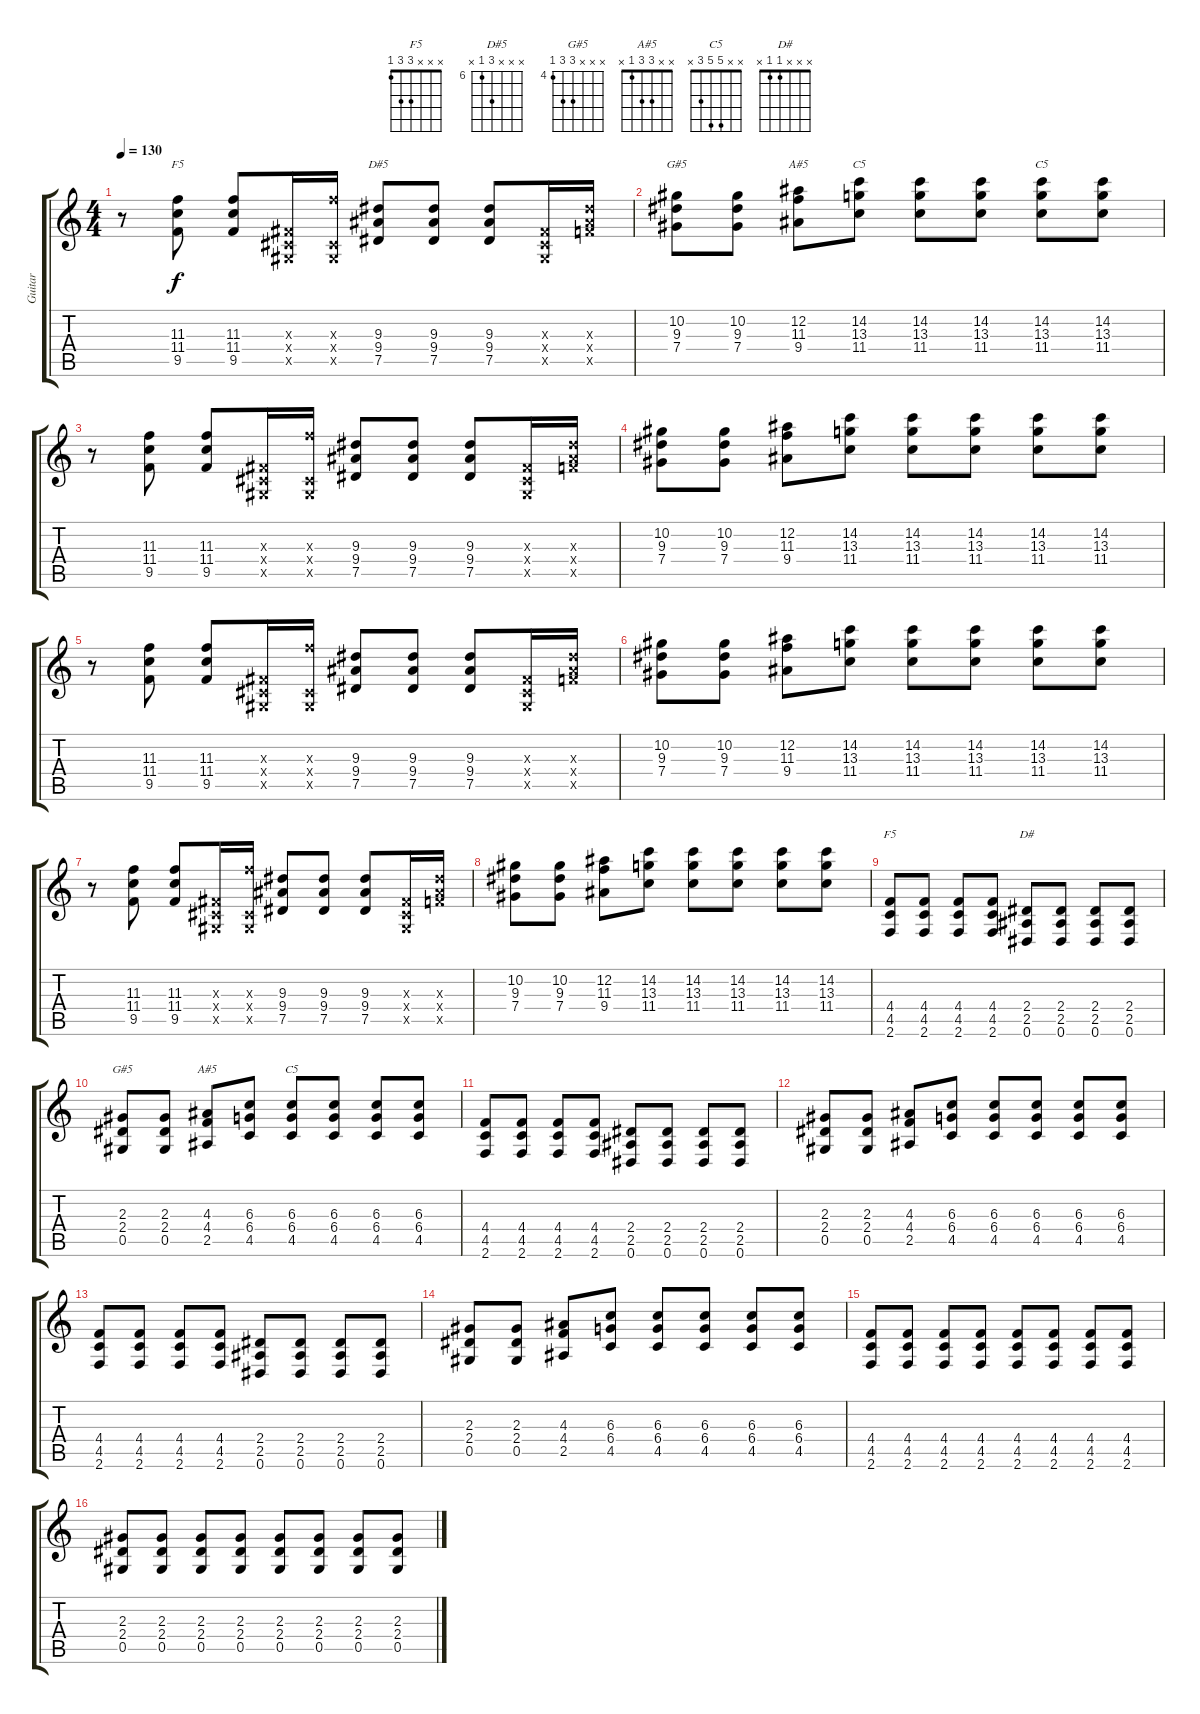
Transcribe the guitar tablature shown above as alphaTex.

\track ("Guitar" "Guitar") {instrument overdrivenguitar}
\staff {score tabs}
\tuning (Eb4 Bb3 Gb3 Db3 Ab2 Eb2) {hide}
\chord ("F5" x x x 10 8 x) {firstfret 8}
\chord ("D#5" x x x 8 6 x) {firstfret 6}
\chord ("G#5" x x 8 6 x x) {firstfret 6}
\chord ("A#5" x x 10 8 x x) {firstfret 8}
\chord ("C5" x x 12 10 x x) {firstfret 10}
\chord ("C5" x 13 12 10 x x) {firstfret 10}
\chord ("F5" x x x 3 3 1)
\chord ("D#" x x x 1 1 x)
\chord ("G#5" x x x 6 6 4) {firstfret 4}
\chord ("A#5" x x 3 3 1 x)
\chord ("C5" x x 5 5 3 x)
\ts (4 4)
\tempo 130
\clef g2
\ks c
r.8{dy f} (11.3 11.4 9.5).8{ch "F5" instrument electricguitarclean} (11.3 11.4 9.5).8 (0.3{x} 0.4{x} 0.5{x}).16 (11.3{x} 0.4{x} 0.5{x}).16 (9.3 9.4 7.5).8{ch "D#5"} (9.3 9.4 7.5).8 (9.3 9.4 7.5).8 (0.3{x} 0.4{x} 0.5{x}).16 (9.3{x} 9.4{x} 9.5{x}).16 |
(10.2 9.3 7.4).8{ch "G#5"} (10.2 9.3 7.4).8 (12.2 11.3 9.4).8{ch "A#5"} (14.2 13.3 11.4).8{ch "C5"} (14.2 13.3 11.4).8 (14.2 13.3 11.4).8 (14.2 13.3 11.4).8{ch "C5"} (14.2 13.3 11.4).8 |
r.8 (11.3 11.4 9.5).8 (11.3 11.4 9.5).8 (0.3{x} 0.4{x} 0.5{x}).16 (11.3{x} 0.4{x} 0.5{x}).16 (9.3 9.4 7.5).8 (9.3 9.4 7.5).8 (9.3 9.4 7.5).8 (0.3{x} 0.4{x} 0.5{x}).16 (9.3{x} 9.4{x} 9.5{x}).16 |
(10.2 9.3 7.4).8 (10.2 9.3 7.4).8 (12.2 11.3 9.4).8 (14.2 13.3 11.4).8 (14.2 13.3 11.4).8 (14.2 13.3 11.4).8 (14.2 13.3 11.4).8 (14.2 13.3 11.4).8 |
r.8 (11.3 11.4 9.5).8{instrument electricguitarclean} (11.3 11.4 9.5).8 (0.3{x} 0.4{x} 0.5{x}).16 (11.3{x} 0.4{x} 0.5{x}).16 (9.3 9.4 7.5).8 (9.3 9.4 7.5).8 (9.3 9.4 7.5).8 (0.3{x} 0.4{x} 0.5{x}).16 (9.3{x} 9.4{x} 9.5{x}).16 |
(10.2 9.3 7.4).8 (10.2 9.3 7.4).8 (12.2 11.3 9.4).8 (14.2 13.3 11.4).8 (14.2 13.3 11.4).8 (14.2 13.3 11.4).8 (14.2 13.3 11.4).8 (14.2 13.3 11.4).8 |
r.8 (11.3 11.4 9.5).8 (11.3 11.4 9.5).8 (0.3{x} 0.4{x} 0.5{x}).16 (11.3{x} 0.4{x} 0.5{x}).16 (9.3 9.4 7.5).8 (9.3 9.4 7.5).8 (9.3 9.4 7.5).8 (0.3{x} 0.4{x} 0.5{x}).16 (9.3{x} 9.4{x} 9.5{x}).16 |
(10.2 9.3 7.4).8 (10.2 9.3 7.4).8 (12.2 11.3 9.4).8 (14.2 13.3 11.4).8 (14.2 13.3 11.4).8 (14.2 13.3 11.4).8 (14.2 13.3 11.4).8 (14.2 13.3 11.4).8 |
(4.4 4.5 2.6).8{ch "F5" instrument overdrivenguitar} (4.4 4.5 2.6).8 (4.4 4.5 2.6).8 (4.4 4.5 2.6).8 (2.4 2.5 0.6).8{ch "D#"} (2.4 2.5 0.6).8 (2.4 2.5 0.6).8 (2.4 2.5 0.6).8 |
(2.3 2.4 0.5).8{ch "G#5"} (2.3 2.4 0.5).8 (4.3 4.4 2.5).8{ch "A#5"} (6.3 6.4 4.5).8 (6.3 6.4 4.5).8{ch "C5"} (6.3 6.4 4.5).8 (6.3 6.4 4.5).8 (6.3 6.4 4.5).8 |
(4.4 4.5 2.6).8 (4.4 4.5 2.6).8 (4.4 4.5 2.6).8 (4.4 4.5 2.6).8 (2.4 2.5 0.6).8 (2.4 2.5 0.6).8 (2.4 2.5 0.6).8 (2.4 2.5 0.6).8 |
(2.3 2.4 0.5).8 (2.3 2.4 0.5).8 (4.3 4.4 2.5).8 (6.3 6.4 4.5).8 (6.3 6.4 4.5).8 (6.3 6.4 4.5).8 (6.3 6.4 4.5).8 (6.3 6.4 4.5).8 |
(4.4 4.5 2.6).8 (4.4 4.5 2.6).8 (4.4 4.5 2.6).8 (4.4 4.5 2.6).8 (2.4 2.5 0.6).8 (2.4 2.5 0.6).8 (2.4 2.5 0.6).8 (2.4 2.5 0.6).8 |
(2.3 2.4 0.5).8 (2.3 2.4 0.5).8 (4.3 4.4 2.5).8 (6.3 6.4 4.5).8 (6.3 6.4 4.5).8 (6.3 6.4 4.5).8 (6.3 6.4 4.5).8 (6.3 6.4 4.5).8 |
(4.4 4.5 2.6).8 (4.4 4.5 2.6).8 (4.4 4.5 2.6).8 (4.4 4.5 2.6).8 (4.4 4.5 2.6).8 (4.4 4.5 2.6).8 (4.4 4.5 2.6).8 (4.4 4.5 2.6).8 |
(2.3 2.4 0.5).8 (2.3 2.4 0.5).8 (2.3 2.4 0.5).8 (2.3 2.4 0.5).8 (2.3 2.4 0.5).8 (2.3 2.4 0.5).8 (2.3 2.4 0.5).8 (2.3 2.4 0.5).8
